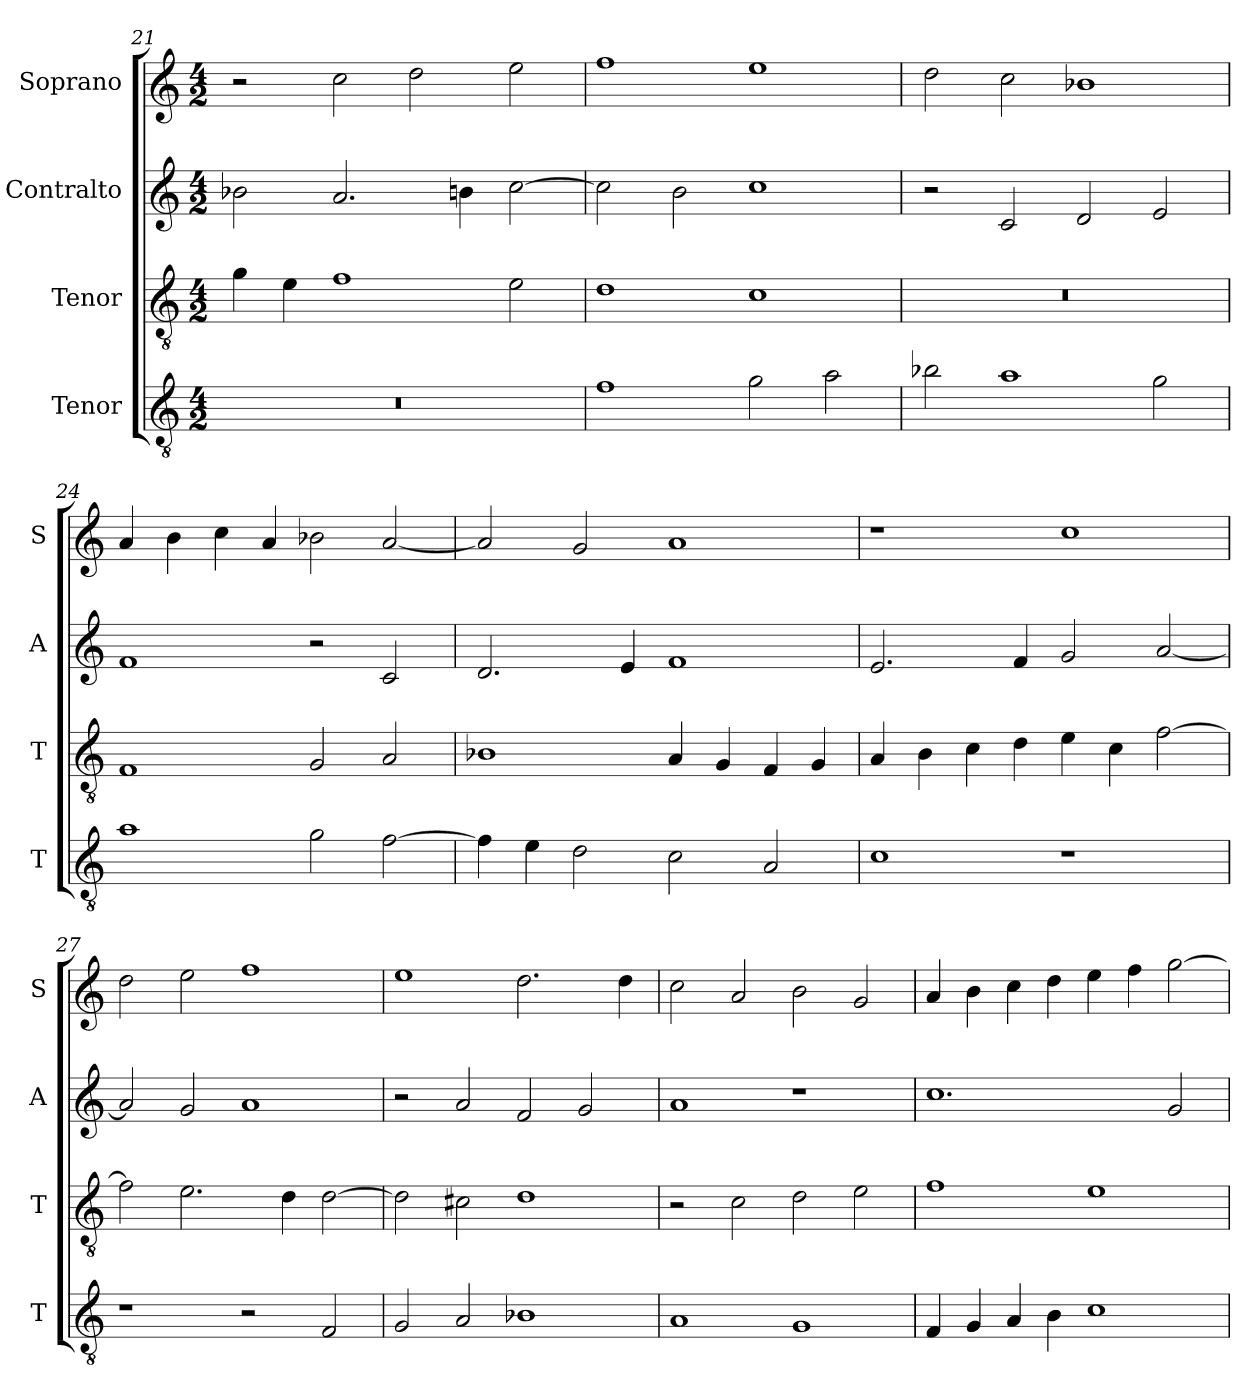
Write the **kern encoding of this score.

**kern	**kern	**kern	**kern
*part4	*part3	*part2	*part1
*staff4	*staff3	*staff2	*staff1
*I"Tenor	*I"Tenor	*I"Contralto	*I"Soprano
*I'T	*I'T	*I'A	*I'S
*clefGv2	*clefGv2	*clefG2	*clefG2
*k[]	*k[]	*k[]	*k[]
*A:aeo	*A:aeo	*A:aeo	*A:aeo
*M4/2	*M4/2	*M4/2	*M4/2
=21	=21	=21	=21
0r	4g	2b-X	2r
.	4e	.	.
.	1f	2.a	2cc
.	.	.	2dd
.	.	4bn	.
.	2e	[2cc	2ee
=22	=22	=22	=22
1f	1d	2cc]	1ff
.	.	2b	.
2g	1c	1cc	1ee
2a	.	.	.
=23	=23	=23	=23
2b-X	0r	2r	2dd
1a	.	2c	2cc
.	.	2d	1b-X
2g	.	2e	.
=24	=24	=24	=24
1a	1F	1f	4a
.	.	.	4b
.	.	.	4cc
.	.	.	4a
2g	2G	2r	2b-X
[2f	2A	2c	[2a
=25	=25	=25	=25
4f]	1B-X	2.d	2a]
4e	.	.	.
2d	.	.	2g
.	.	4e	.
2c	4A	1f	1a
.	4G	.	.
2A	4F	.	.
.	4G	.	.
=26	=26	=26	=26
1c	4A	2.e	1r
.	4B	.	.
.	4c	.	.
.	4d	4f	.
1r	4e	2g	1cc
.	4c	.	.
.	[2f	[2a	.
=27	=27	=27	=27
1r	2f]	2a]	2dd
.	2.e	2g	2ee
2r	.	1a	1ff
.	4d	.	.
2F	[2d	.	.
=28	=28	=28	=28
2G	2d]	2r	1ee
2A	2c#X	2a	.
1B-X	1d	2f	2.dd
.	.	2g	.
.	.	.	4dd
=29	=29	=29	=29
1A	2r	1a	2cc
.	2c	.	2a
1G	2d	1r	2b
.	2e	.	2g
=30	=30	=30	=30
4F	1f	1.cc	4a
4G	.	.	4b
4A	.	.	4cc
4B	.	.	4dd
1c	1e	.	4ee
.	.	.	4ff
.	.	2g	[2gg
=	=	=	=
*-	*-	*-	*-
